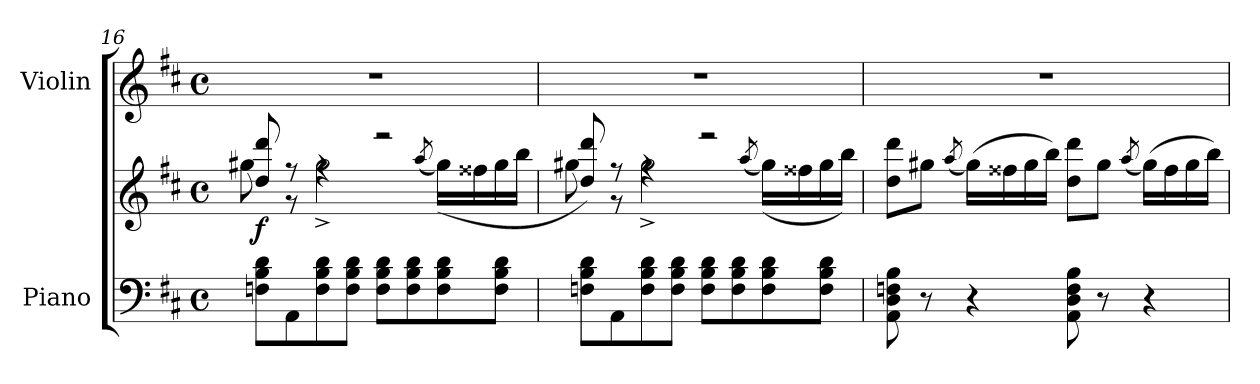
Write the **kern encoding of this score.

**kern	**kern	**dynam	**kern
*part2	*part2	*part2	*part1
*staff3	*staff2	*staff2/3	*staff1
*I"Piano	*	*	*I"Violin
*I'Pno.	*	*	*I'Vln.
*clefF4	*clefG2	*	*clefG2
*k[f#c#]	*k[f#c#]	*	*k[f#c#]
*M4/4	*M4/4	*	*M4/4
*met(c)	*met(c)	*	*met(c)
=16	=16	=16	=16
*	*^	*	*
!	!	!	!LO:DY:b	!
8Fn\ 8B\ 8d\L	8dd/ 8ddd/	8gg#X\	f	1r
8AA\	8rff	8r	.	.
8F\ 8B\ 8d\	4rff	2gg#^\	.	.
8F\ 8B\ 8d\J	.	.	.	.
8F\ 8B\ 8d\L	2r	.	.	.
8F\ 8B\ 8d\	.	.	.	.
.	.	(8qaa/	.	.
8F\ 8B\ 8d\	.	(>16gg#\LL)	.	.
.	.	16ff##X\	.	.
8F\ 8B\ 8d\J	.	16gg#\	.	.
.	.	16bb\JJ	.	.
=17	=17	=17	=17	=17
8Fn\ 8B\ 8d\L	8dd/ 8ddd/)	8gg#X\	.	1r
8AA\	8rff	8r	.	.
8F\ 8B\ 8d\	4rff	2gg#^\	.	.
8F\ 8B\ 8d\J	.	.	.	.
8F\ 8B\ 8d\L	2r	.	.	.
8F\ 8B\ 8d\	.	.	.	.
.	.	(8qaa/	.	.
8F\ 8B\ 8d\	.	(>16gg#\LL)	.	.
.	.	16ff##X\	.	.
8F\ 8B\ 8d\J	.	16gg#\	.	.
.	.	16bb\JJ)	.	.
*	*v	*v	*	*
!!LO:LB:g=z
=18	=18	=18	=18
8AA\ 8D\ 8Fn\ 8B\	8dd\ 8ddd\L	.	1r
8r	8gg#X\J	.	.
.	(8qaa/	.	.
4r	(16gg#\LL)	.	.
.	16ff##X\	.	.
.	16gg#\	.	.
.	16bb\JJ)	.	.
8AA\ 8D\ 8F\ 8B\	8dd\ 8ddd\L	.	.
8r	8gg#\J	.	.
.	(8qaa/	.	.
4r	(16gg#\LL)	.	.
.	16ff##\	.	.
.	16gg#\	.	.
.	16bb\JJ)	.	.
=	=	=	=
*-	*-	*-	*-
